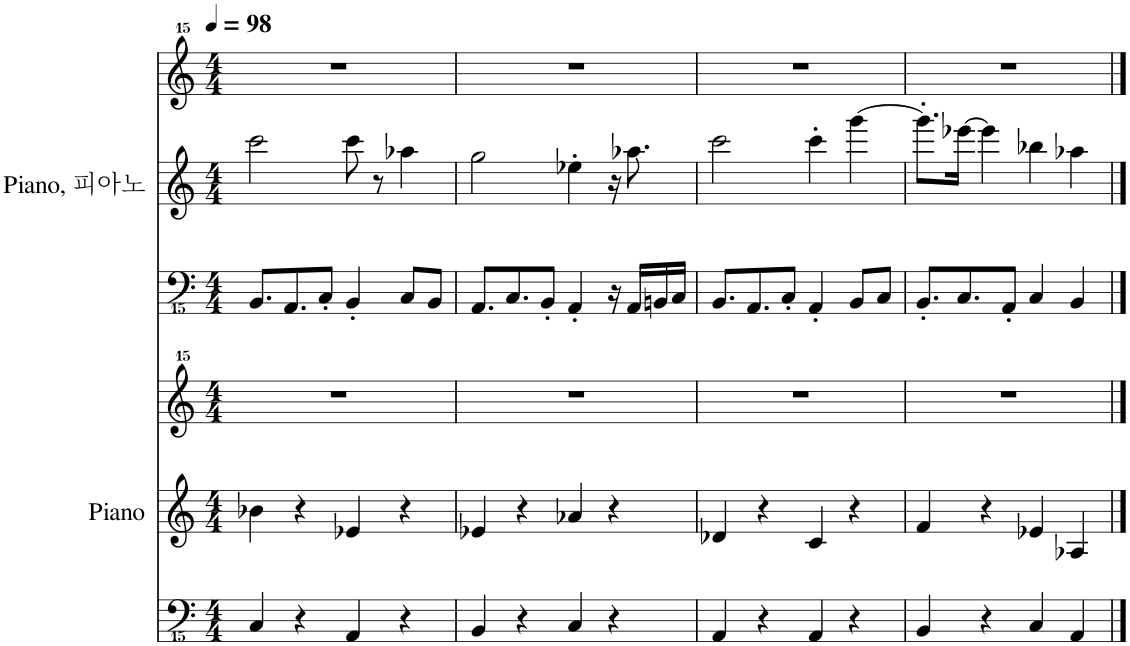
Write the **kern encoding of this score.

**kern	**kern	**kern	**kern	**kern	**kern
*part2	*part2	*part2	*part1	*part1	*part1
*staff6	*staff5	*staff4	*staff3	*staff2	*staff1
*I"Piano	*	*	*I"Piano, 피아노	*	*
*I'Pno.	*	*	*I'Pno.	*	*
*clefFvv4	*clefG2	*clefG^^2	*clefFvv4	*clefG2	*clefG^^2
*	*	*k[]	*	*	*k[]
*M4/4	*M4/4	*M4/4	*M4/4	*M4/4	*M4/4
*MM98	*MM98	*MM98	*MM98	*MM98	*MM98
=1	=1	=1	=1	=1	=1
4CCC/	4b-X\	1r	8.BBBB/L	2ccc\	1r
.	.	.	8.AAAA/	.	.
4r	4r	.	.	.	.
.	.	.	8CCC'/J	.	.
4AAAA/	4e-X/	.	4BBBB'/	8ccc\	.
.	.	.	.	8r	.
4r	4r	.	8CCC/L	4aa-X\	.
.	.	.	8BBBB/J	.	.
=2	=2	=2	=2	=2	=2
4BBBB/	4e-X/	1r	8.AAAA/L	2gg\	1r
.	.	.	8.CCC/	.	.
4r	4r	.	.	.	.
.	.	.	8BBBB'/J	.	.
4CCC/	4a-X/	.	4AAAA'/	4ee-X'\	.
4r	4r	.	16r	16r	.
.	.	.	16AAAA/LL	8.aa-X\	.
.	.	.	16BBBBn/	.	.
.	.	.	16CCC/JJ	.	.
=3	=3	=3	=3	=3	=3
4AAAA/	4d-X/	1r	8.BBBB/L	2ccc\	1r
.	.	.	8.AAAA/	.	.
4r	4r	.	.	.	.
.	.	.	8CCC'/J	.	.
4AAAA/	4c/	.	4AAAA'/	4ccc'\	.
4r	4r	.	8BBBB/L	[4ggg\	.
.	.	.	8CCC/J	.	.
=4	=4	=4	=4	=4	=4
4BBBB/	4f/	1r	8.BBBB'/L	8.ggg'\L]	1r
.	.	.	8.CCC/	[16eee-X\Jk	.
4r	4r	.	.	4eee-\]	.
.	.	.	8AAAA'/J	.	.
4CCC/	4e-X/	.	4CCC/	4bb-X\	.
4AAAA/	4A-X/	.	4BBBB/	4aa-X\	.
==	==	==	==	==	==
*-	*-	*-	*-	*-	*-
